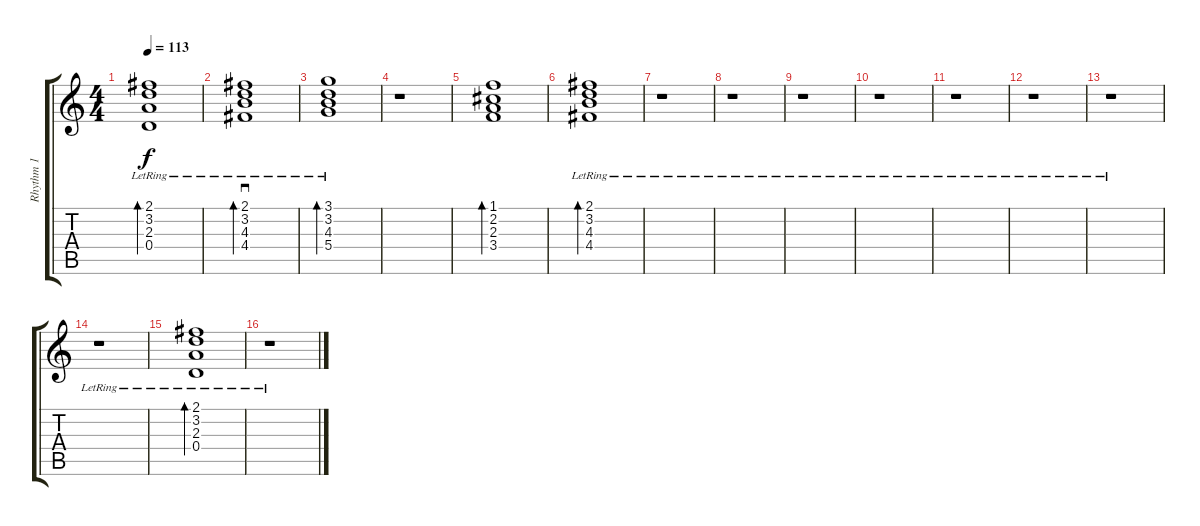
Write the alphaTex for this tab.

\track ("Rhythm 1" "Rhythm 1") {instrument acousticguitarnylon}
\staff {score tabs}
\tuning (E4 B3 G3 D3 A2 E2) {hide}
\ts (4 4)
\tempo 113
\clef g2
\ks c
(2.1{lr} 3.2{lr} 2.3{lr} 0.4{lr}).1{bd 60 dy f} |
(2.1{lr} 3.2{lr} 4.3{lr} 4.4{lr}).1{sd bd 120} |
(3.1{lr} 3.2{lr} 4.3{lr} 5.4{lr}).1{bd 60} |
r.1 |
(1.1 2.2 2.3 3.4).1{bd 60} |
(2.1{lr} 3.2{lr} 4.3{lr} 4.4{lr}).1{bd 60} |
r.1 |
r.1 |
r.1 |
r.1 |
r.1 |
r.1 |
r.1 |
r.1 |
(2.1{lr} 3.2{lr} 2.3{lr} 0.4{lr}).1{bd 60} |
r.1
